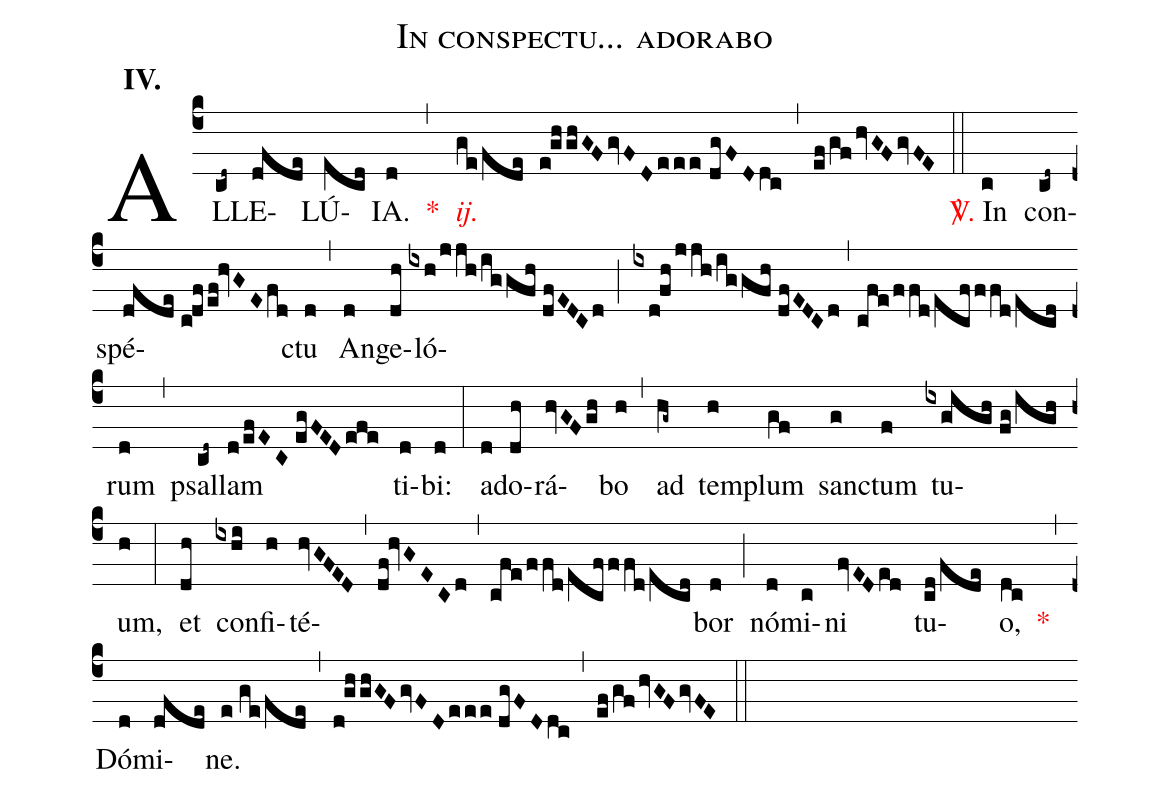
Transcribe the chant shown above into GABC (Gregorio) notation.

name:In conspectu... adorabo;
mode:IV.;
office-part:Alleluia;
%%
(c4) AL(cd~)LE(dfde)LÚ(ecd)IA.(d) <v>\red{*}</v>(,) <v>\redit{ij.}</v>(ge/fde e!gh/ghGFgvFDeee//dgFDdc) (,) (ef/gf/hvGF/gvFE) (::) <v>\red{\Vbar.}</v> In(c) con(cd~)spé(dfde//c!df/ef!hvGEfd)ctu(d) (,) An(d)ge(dh)ló(ixh/jjh/iggfh//dfEDCd;ixd!fh/jjh/iggfh//dfEDCd,cfe/ffd/ecfffd/ecd)rum(d) (,) psal(cd~)lam(d/efEC//egFED/efe) ti(d)bi:(d) (:) a(d)do(dh)rá(hvGFgh)bo(h) (,) ad(hg~) tem(h)plum(gf) sanc(g)tum(f) tu(ixgigh//fg/igh)um,(h) (:) et(dh) con(ixhi)fi(h)té(hvGFED,df!hvGECd,cfe/ffd/ecfffd/ecd)bor(d) (;) nó(d)mi(c)ni(fvEDed) tu(cd/fde)o,(dc) <v>\red{*}</v>(,) Dó(d)mi(dfde)ne.(e//ge/fde) (,) (d!gh/ghGFgvFD/eee//dgFDdc) (,) (ef/gf/hvGF/gvFE) (::)
